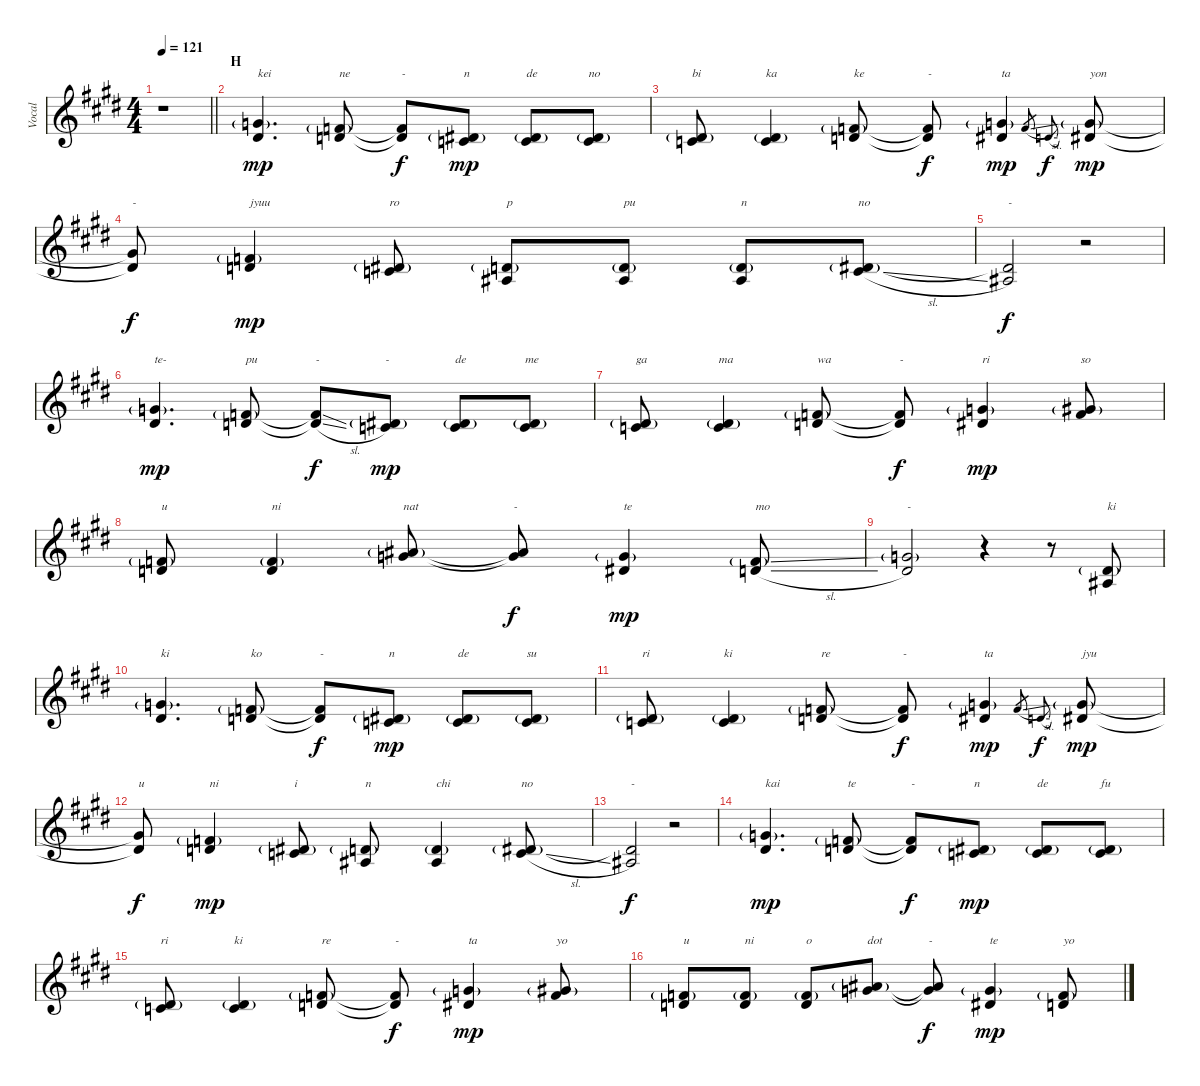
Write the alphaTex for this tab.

\track ("Vocal" "Vocal") {instrument clarinet}
\staff {score}
\tuning (Eb4 Bb3 Gb3 Db3 Ab2 Eb2) {hide}
\ts (4 4)
\tempo 121
\clef g2
\barLineRight lightlight
\ks e
r.1{dy f} |
\section ("" "H")
(4.1{g} 5.2).4{d txt "kei" dy mp} (2.1{g} 4.2).8{txt "ne"} (2.1{t} 4.2{t}).8{txt "-" dy f} (0.1{g} 2.2).8{txt "n" dy mp} (0.1{g} 2.2).8{txt "de"} (0.1{g} 2.2).8{txt "no"} |
(0.1{g} 2.2).8{txt "bi"} (0.1{g} 2.2).4{txt "ka"} (2.1{g} 4.2).8{txt "ke"} (2.1{t} 4.2{t}).8{txt "-" dy f} (4.1{g} 5.2).4{txt "ta" dy mp} 2.1{sl}.16{gr} 4.2{sl}.16{gr onbeat dy f} (4.1{g} 5.2).8{txt "yon" dy mp} |
(4.1{t} 5.2{t}).8{txt "-" dy f} (2.1{g} 4.2).4{txt "jyuu" dy mp} (0.1{g} 2.2).8{txt "ro"} (4.2{g} 4.3).8{txt "p"} (4.2{g} 4.3).8{txt "pu"} (4.2{g} 4.3).8{txt "n"} (0.1{g} 2.2{sl}).8{txt "no"} |
(0.1{t} 0.2).2{txt "-" dy f} r.2 |
(4.1{g} 5.2).4{d txt "te-" dy mp} (2.1{g} 4.2).8{txt "pu"} (2.1{sl t} 4.2{sl t}).8{txt "-" dy f} (0.1{g} 2.2).8{txt "-" dy mp} (0.1{g} 2.2).8{txt "de"} (0.1{g} 2.2).8{txt "me"} |
(0.1{g} 2.2).8{txt "ga"} (0.1{g} 2.2).4{txt "ma"} (2.1{g} 4.2).8{txt "wa"} (2.1{t} 4.2{t}).8{txt "-" dy f} (4.1{g} 5.2).4{txt "ri" dy mp} (5.1{g} 7.2).8{txt "so"} |
(2.1{g} 4.2).8{txt "u"} (2.1{g} 4.2).4{txt "ni"} (7.1{g} 9.2).8{txt "nat"} (7.1{t} 9.2{t}).8{txt "-" dy f} (4.1{g} 5.2).4{txt "te" dy mp} (2.1{sl g} 4.2{sl}).8{txt "mo"} |
(4.1{g} 5.2).2{txt "-"} r.4 r.8 (0.1{g} 0.2).8{txt "ki"} |
(4.1{g} 5.2).4{d txt "ki"} (2.1{g} 4.2).8{txt "ko"} (2.1{t} 4.2{t}).8{txt "-" dy f} (0.1{g} 2.2).8{txt "n" dy mp} (0.1{g} 2.2).8{txt "de"} (0.1{g} 2.2).8{txt "su"} |
(0.1{g} 2.2).8{txt "ri"} (0.1{g} 2.2).4{txt "ki"} (2.1{g} 4.2).8{txt "re"} (2.1{t} 4.2{t}).8{txt "-" dy f} (4.1{g} 5.2).4{txt "ta" dy mp} 2.1{sl}.16{gr} 4.2{sl}.16{gr onbeat dy f} (4.1{g} 5.2).8{txt "jyu" dy mp} |
(4.1{t} 5.2{t}).8{txt "u" dy f} (2.1{g} 4.2).4{txt "ni" dy mp} (0.1{g} 2.2).8{txt "i"} (4.2{g} 4.3).8{txt "n"} (4.2{g} 4.3).4{txt "chi"} (0.1{g} 2.2{sl}).8{txt "no"} |
(0.1{t} 0.2).2{txt "-" dy f} r.2 |
(4.1{g} 5.2).4{d txt "kai" dy mp} (2.1{g} 4.2).8{txt "te"} (2.1{t} 4.2{t}).8{txt "-" dy f} (0.1{g} 2.2).8{txt "n" dy mp} (0.1{g} 2.2).8{txt "de"} (0.1{g} 2.2).8{txt "fu"} |
(0.1{g} 2.2).8{txt "ri"} (0.1{g} 2.2).4{txt "ki"} (2.1{g} 4.2).8{txt "re"} (2.1{t} 4.2{t}).8{txt "-" dy f} (4.1{g} 5.2).4{txt "ta" dy mp} (5.1{g} 7.2).8{txt "yo"} |
(2.1{g} 4.2).8{txt "u"} (2.1{g} 4.2).8{txt "ni"} (2.1{g} 4.2).8{txt "o"} (7.1{g} 9.2).8{txt "dot"} (7.1{t} 9.2{t}).8{txt "-" dy f} (4.1{g} 5.2).4{txt "te" dy mp} (2.1{sl g} 4.2{sl}).8{txt "yo"}
